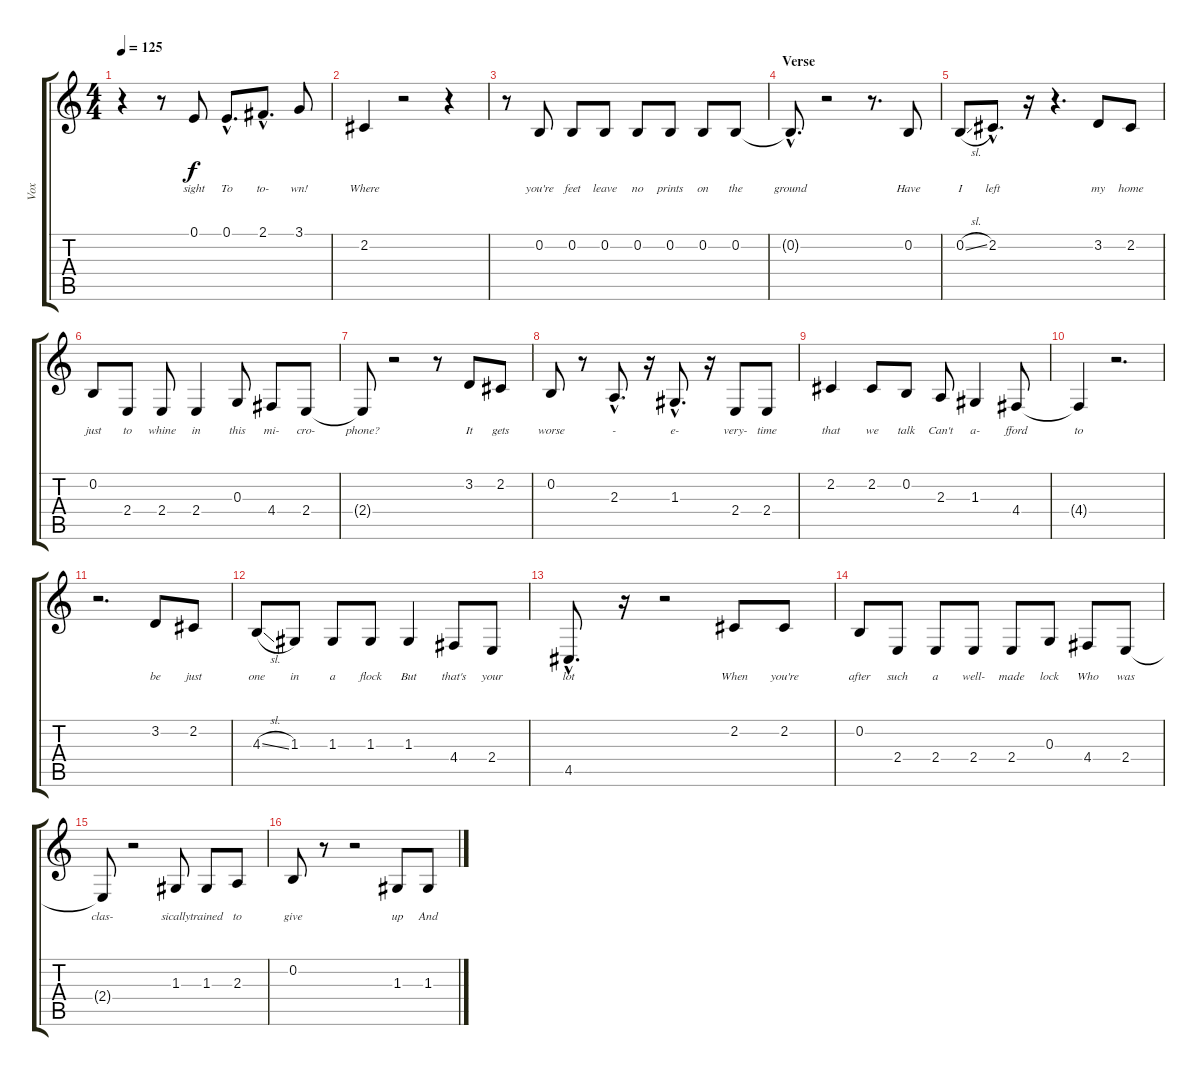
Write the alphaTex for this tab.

\track ("Vox" "Vox") {instrument drawbarorgan}
\staff {score tabs}
\tuning (E4 B3 G3 D3 A2 E2) {hide}
\ts (4 4)
\tempo 125
\clef g2
\ks c
r.4{dy f} r.8 0.1.8{lyrics (0 "sight") lyrics (1 "") lyrics (2 "") lyrics (3 "") lyrics (4 "")} 0.1{hac}.8{d lyrics (0 "To") lyrics (1 "") lyrics (2 "") lyrics (3 "") lyrics (4 "")} 2.1{hac}.8{d lyrics (0 "to-") lyrics (1 "") lyrics (2 "") lyrics (3 "") lyrics (4 "")} 3.1.8{lyrics (0 "wn!") lyrics (1 "") lyrics (2 "") lyrics (3 "") lyrics (4 "")} |
2.2.4{lyrics (0 "Where") lyrics (1 "") lyrics (2 "") lyrics (3 "") lyrics (4 "")} r.2 r.4 |
r.8 0.2.8{lyrics (0 "you're") lyrics (1 "") lyrics (2 "") lyrics (3 "") lyrics (4 "")} 0.2.8{lyrics (0 "feet") lyrics (1 "") lyrics (2 "") lyrics (3 "") lyrics (4 "")} 0.2.8{lyrics (0 "leave") lyrics (1 "") lyrics (2 "") lyrics (3 "") lyrics (4 "")} 0.2.8{lyrics (0 "no") lyrics (1 "") lyrics (2 "") lyrics (3 "") lyrics (4 "")} 0.2.8{lyrics (0 "prints") lyrics (1 "") lyrics (2 "") lyrics (3 "") lyrics (4 "")} 0.2.8{lyrics (0 "on") lyrics (1 "") lyrics (2 "") lyrics (3 "") lyrics (4 "")} 0.2.8{lyrics (0 "the") lyrics (1 "") lyrics (2 "") lyrics (3 "") lyrics (4 "")} |
\section ("" "Verse")
0.2{hac t}.8{d lyrics (0 "ground") lyrics (1 "") lyrics (2 "") lyrics (3 "") lyrics (4 "")} r.2 r.8{d} 0.2.8{lyrics (0 "Have") lyrics (1 "") lyrics (2 "") lyrics (3 "") lyrics (4 "")} |
0.2{sl}.8{lyrics (0 "I") lyrics (1 "") lyrics (2 "") lyrics (3 "") lyrics (4 "")} 2.2{hac}.8{d lyrics (0 "left") lyrics (1 "") lyrics (2 "") lyrics (3 "") lyrics (4 "")} r.16 r.4{d} 3.2.8{lyrics (0 "my") lyrics (1 "") lyrics (2 "") lyrics (3 "") lyrics (4 "")} 2.2.8{lyrics (0 "home") lyrics (1 "") lyrics (2 "") lyrics (3 "") lyrics (4 "")} |
0.2.8{lyrics (0 "just") lyrics (1 "") lyrics (2 "") lyrics (3 "") lyrics (4 "")} 2.4.8{lyrics (0 "to") lyrics (1 "") lyrics (2 "") lyrics (3 "") lyrics (4 "")} 2.4.8{lyrics (0 "whine") lyrics (1 "") lyrics (2 "") lyrics (3 "") lyrics (4 "")} 2.4.4{lyrics (0 "in") lyrics (1 "") lyrics (2 "") lyrics (3 "") lyrics (4 "")} 0.3.8{lyrics (0 "this") lyrics (1 "") lyrics (2 "") lyrics (3 "") lyrics (4 "")} 4.4.8{lyrics (0 "mi-") lyrics (1 "") lyrics (2 "") lyrics (3 "") lyrics (4 "")} 2.4.8{lyrics (0 "cro-") lyrics (1 "") lyrics (2 "") lyrics (3 "") lyrics (4 "")} |
2.4{t}.8{lyrics (0 "phone?") lyrics (1 "") lyrics (2 "") lyrics (3 "") lyrics (4 "")} r.2 r.8 3.2.8{lyrics (0 "It") lyrics (1 "") lyrics (2 "") lyrics (3 "") lyrics (4 "")} 2.2.8{lyrics (0 "gets") lyrics (1 "") lyrics (2 "") lyrics (3 "") lyrics (4 "")} |
0.2.8{lyrics (0 "worse") lyrics (1 "") lyrics (2 "") lyrics (3 "") lyrics (4 "")} r.8 2.3{hac}.8{d lyrics (0 "-") lyrics (1 "") lyrics (2 "") lyrics (3 "") lyrics (4 "")} r.16 1.3{hac}.8{d lyrics (0 "e-") lyrics (1 "") lyrics (2 "") lyrics (3 "") lyrics (4 "")} r.16 2.4.8{lyrics (0 "very-") lyrics (1 "") lyrics (2 "") lyrics (3 "") lyrics (4 "")} 2.4.8{lyrics (0 "time") lyrics (1 "") lyrics (2 "") lyrics (3 "") lyrics (4 "")} |
2.2.4{lyrics (0 "that") lyrics (1 "") lyrics (2 "") lyrics (3 "") lyrics (4 "")} 2.2.8{lyrics (0 "we") lyrics (1 "") lyrics (2 "") lyrics (3 "") lyrics (4 "")} 0.2.8{lyrics (0 "talk") lyrics (1 "") lyrics (2 "") lyrics (3 "") lyrics (4 "")} 2.3.8{lyrics (0 "Can't") lyrics (1 "") lyrics (2 "") lyrics (3 "") lyrics (4 "")} 1.3.4{lyrics (0 "a-") lyrics (1 "") lyrics (2 "") lyrics (3 "") lyrics (4 "")} 4.4.8{lyrics (0 "fford") lyrics (1 "") lyrics (2 "") lyrics (3 "") lyrics (4 "")} |
4.4{t}.4{lyrics (0 "to") lyrics (1 "") lyrics (2 "") lyrics (3 "") lyrics (4 "")} r.2{d} |
r.2{d} 3.2.8{lyrics (0 "be") lyrics (1 "") lyrics (2 "") lyrics (3 "") lyrics (4 "")} 2.2.8{lyrics (0 "just") lyrics (1 "") lyrics (2 "") lyrics (3 "") lyrics (4 "")} |
4.3{sl}.8{lyrics (0 "one") lyrics (1 "") lyrics (2 "") lyrics (3 "") lyrics (4 "")} 1.3.8{lyrics (0 "in") lyrics (1 "") lyrics (2 "") lyrics (3 "") lyrics (4 "")} 1.3.8{lyrics (0 "a") lyrics (1 "") lyrics (2 "") lyrics (3 "") lyrics (4 "")} 1.3.8{lyrics (0 "flock") lyrics (1 "") lyrics (2 "") lyrics (3 "") lyrics (4 "")} 1.3.4{lyrics (0 "But") lyrics (1 "") lyrics (2 "") lyrics (3 "") lyrics (4 "")} 4.4.8{lyrics (0 "that's") lyrics (1 "") lyrics (2 "") lyrics (3 "") lyrics (4 "")} 2.4.8{lyrics (0 "your") lyrics (1 "") lyrics (2 "") lyrics (3 "") lyrics (4 "")} |
4.5{hac}.8{d lyrics (0 "lot") lyrics (1 "") lyrics (2 "") lyrics (3 "") lyrics (4 "")} r.16 r.2 2.2.8{lyrics (0 "When") lyrics (1 "") lyrics (2 "") lyrics (3 "") lyrics (4 "")} 2.2.8{lyrics (0 "you're") lyrics (1 "") lyrics (2 "") lyrics (3 "") lyrics (4 "")} |
0.2.8{lyrics (0 "after") lyrics (1 "") lyrics (2 "") lyrics (3 "") lyrics (4 "")} 2.4.8{lyrics (0 "such") lyrics (1 "") lyrics (2 "") lyrics (3 "") lyrics (4 "")} 2.4.8{lyrics (0 "a") lyrics (1 "") lyrics (2 "") lyrics (3 "") lyrics (4 "")} 2.4.8{lyrics (0 "well-") lyrics (1 "") lyrics (2 "") lyrics (3 "") lyrics (4 "")} 2.4.8{lyrics (0 "made") lyrics (1 "") lyrics (2 "") lyrics (3 "") lyrics (4 "")} 0.3.8{lyrics (0 "lock") lyrics (1 "") lyrics (2 "") lyrics (3 "") lyrics (4 "")} 4.4.8{lyrics (0 "Who") lyrics (1 "") lyrics (2 "") lyrics (3 "") lyrics (4 "")} 2.4.8{lyrics (0 "was") lyrics (1 "") lyrics (2 "") lyrics (3 "") lyrics (4 "")} |
2.4{t}.8{lyrics (0 "clas-") lyrics (1 "") lyrics (2 "") lyrics (3 "") lyrics (4 "")} r.2 1.3.8{lyrics (0 "sically") lyrics (1 "") lyrics (2 "") lyrics (3 "") lyrics (4 "")} 1.3.8{lyrics (0 "trained") lyrics (1 "") lyrics (2 "") lyrics (3 "") lyrics (4 "")} 2.3.8{lyrics (0 "to") lyrics (1 "") lyrics (2 "") lyrics (3 "") lyrics (4 "")} |
0.2.8{lyrics (0 "give") lyrics (1 "") lyrics (2 "") lyrics (3 "") lyrics (4 "")} r.8 r.2 1.3.8{lyrics (0 "up") lyrics (1 "") lyrics (2 "") lyrics (3 "") lyrics (4 "")} 1.3.8{lyrics (0 "And") lyrics (1 "") lyrics (2 "") lyrics (3 "") lyrics (4 "")}
